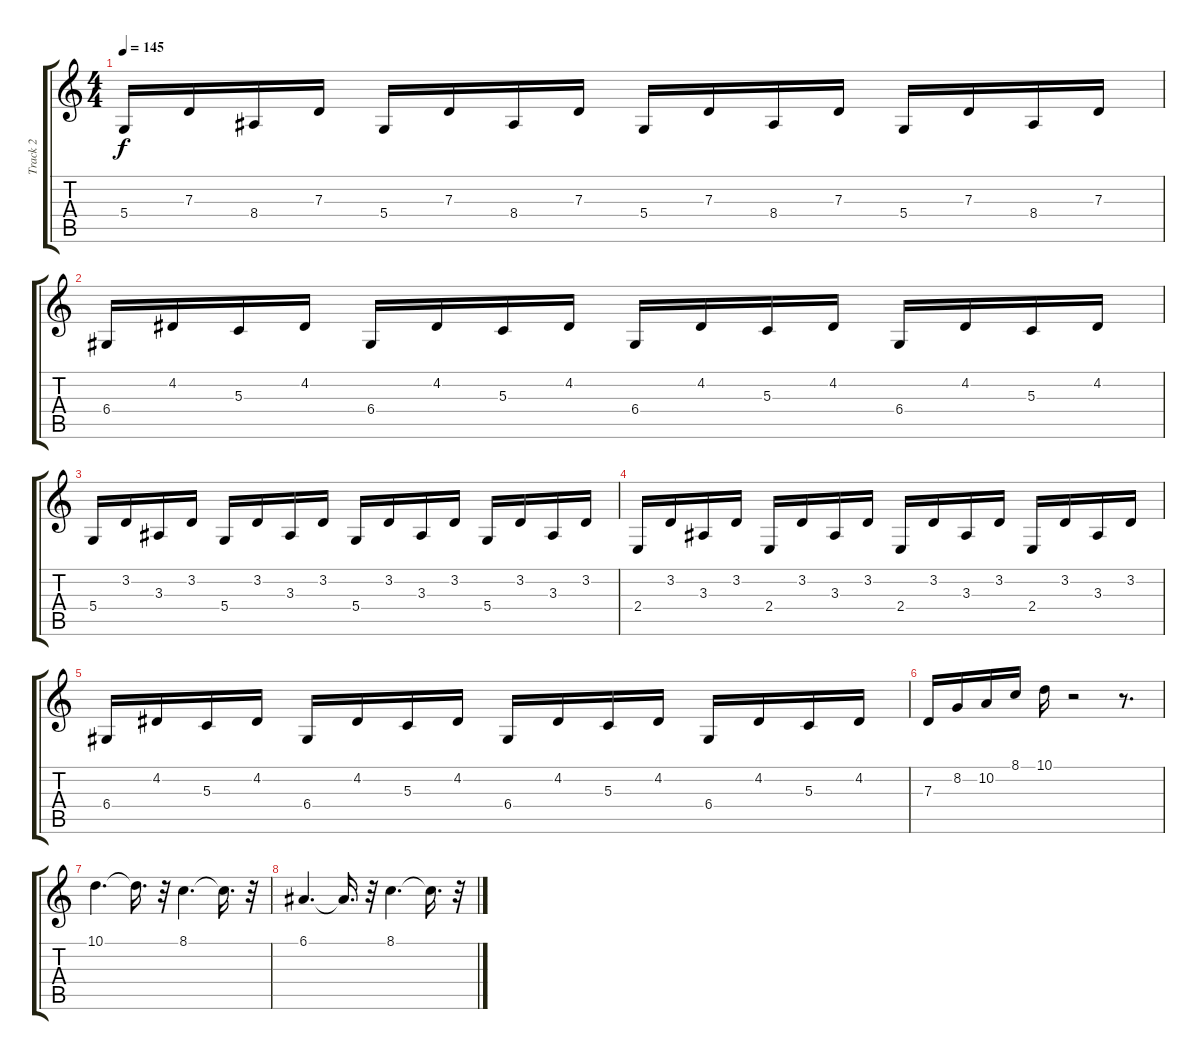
\track ("Track 2" "Track 2") {instrument lead1square}
\staff {score tabs}
\tuning (E4 B3 G3 D3 A2 E2) {hide}
\ts (4 4)
\tempo 145
\clef g2
\ks c
5.4.16{dy f} 7.3.16 8.4.16 7.3.16 5.4.16 7.3.16 8.4.16 7.3.16 5.4.16 7.3.16 8.4.16 7.3.16 5.4.16 7.3.16 8.4.16 7.3.16 |
6.4.16 4.2.16 5.3.16 4.2.16 6.4.16 4.2.16 5.3.16 4.2.16 6.4.16 4.2.16 5.3.16 4.2.16 6.4.16 4.2.16 5.3.16 4.2.16 |
5.4.16 3.2.16 3.3.16 3.2.16 5.4.16 3.2.16 3.3.16 3.2.16 5.4.16 3.2.16 3.3.16 3.2.16 5.4.16 3.2.16 3.3.16 3.2.16 |
2.4.16 3.2.16 3.3.16 3.2.16 2.4.16 3.2.16 3.3.16 3.2.16 2.4.16 3.2.16 3.3.16 3.2.16 2.4.16 3.2.16 3.3.16 3.2.16 |
6.4.16 4.2.16 5.3.16 4.2.16 6.4.16 4.2.16 5.3.16 4.2.16 6.4.16 4.2.16 5.3.16 4.2.16 6.4.16 4.2.16 5.3.16 4.2.16 |
7.3.16 8.2.16 10.2.16 8.1.16 10.1.16 r.2 r.8{d} |
10.1.4{d} 10.1{t}.16{d} r.32 8.1.4{d} 8.1{t}.16{d} r.32 |
6.1.4{d} 6.1{t}.16{d} r.32 8.1.4{d} 8.1{t}.16{d} r.32
